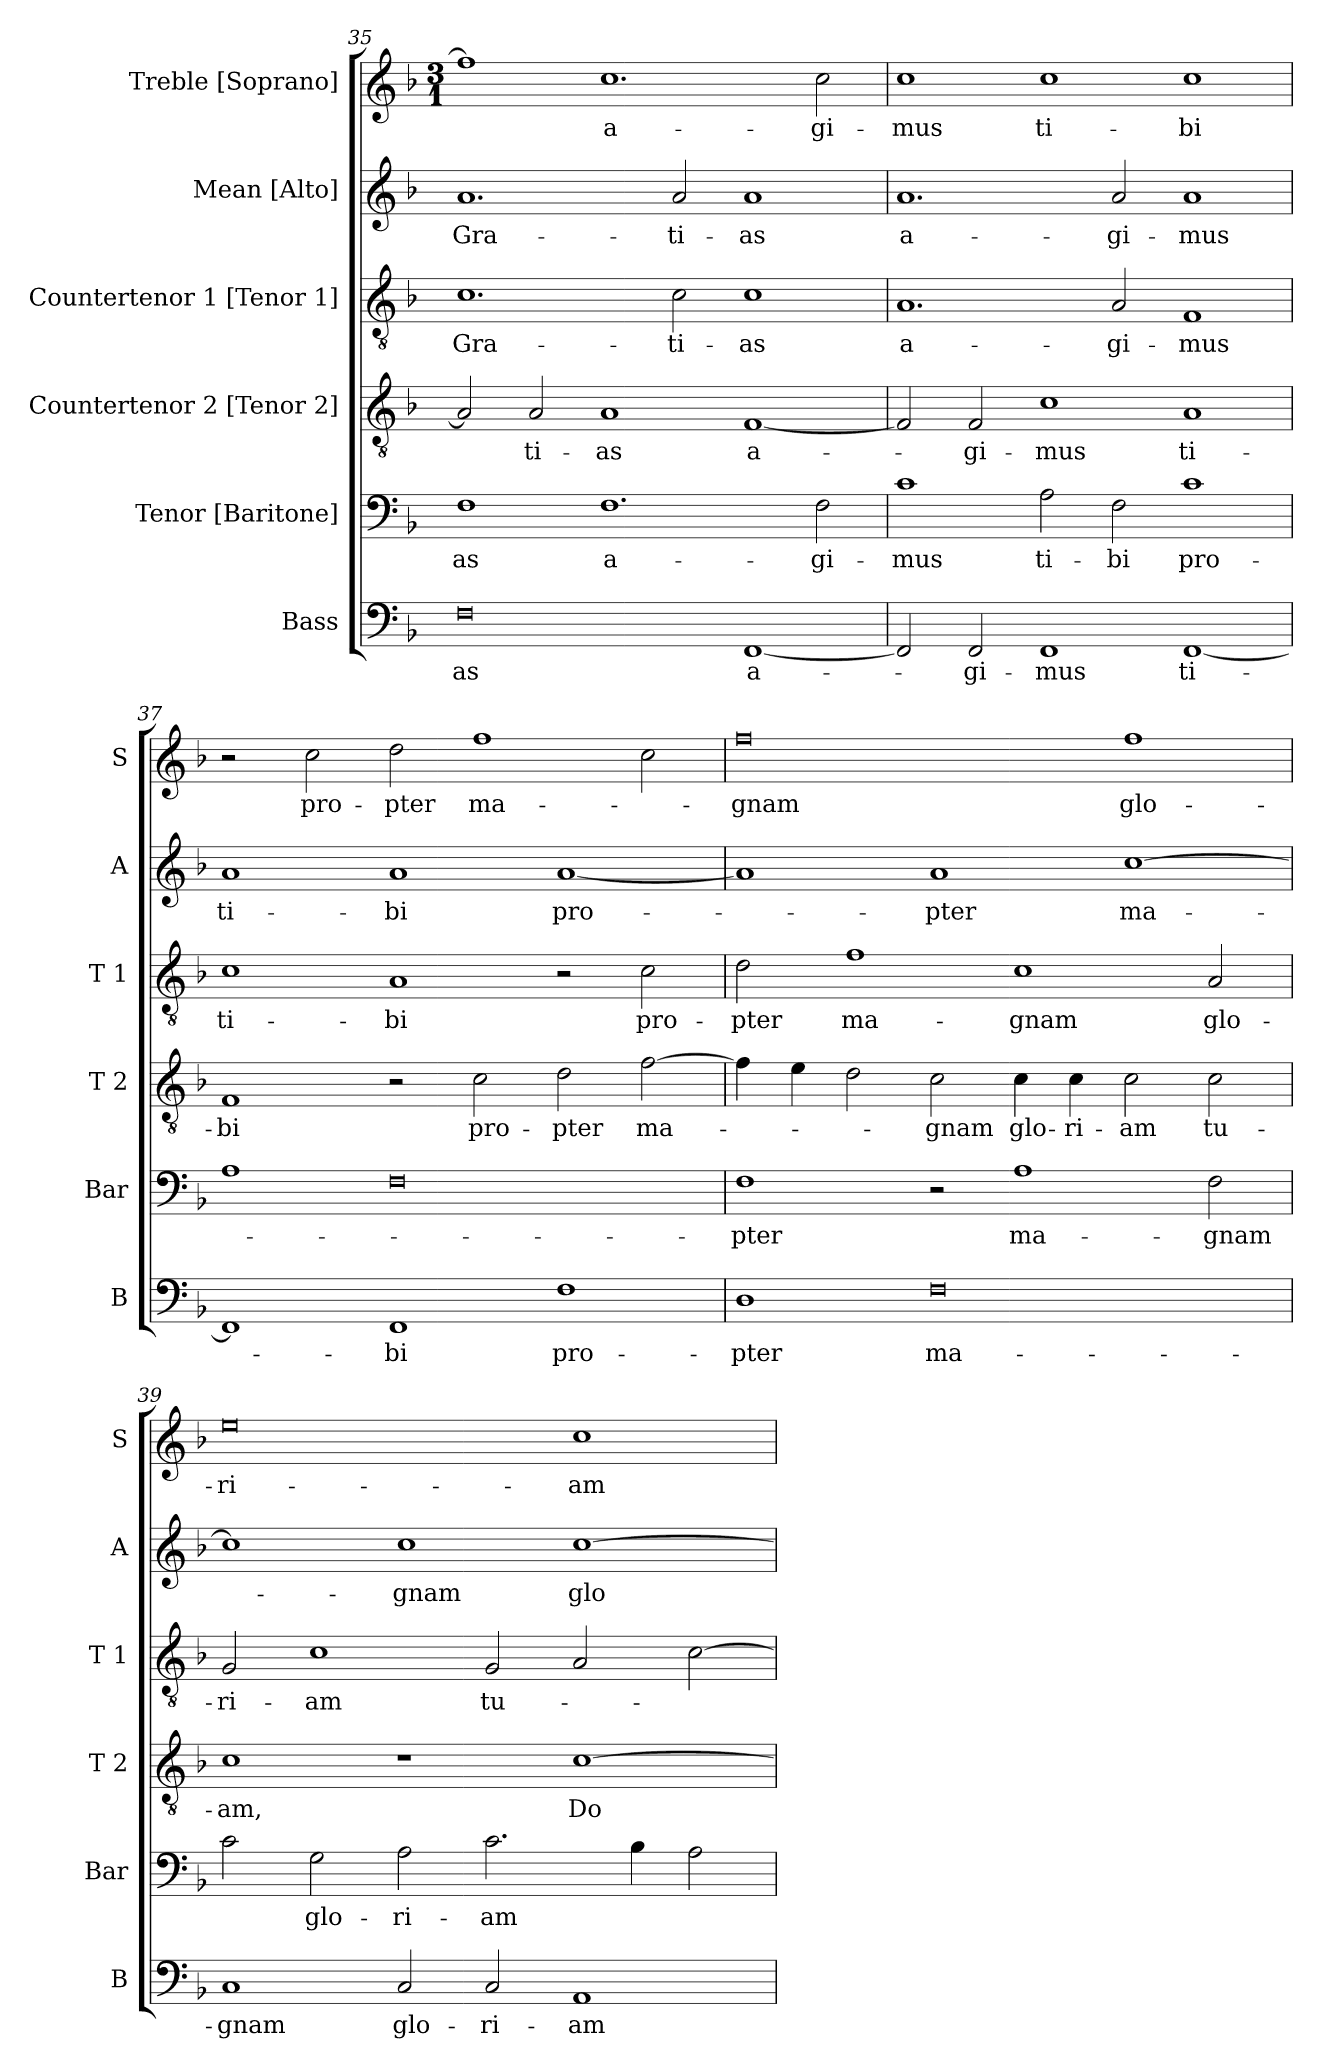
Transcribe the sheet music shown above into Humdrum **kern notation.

**kern	**text	**kern	**text	**kern	**text	**kern	**text	**kern	**text	**kern	**text
*part6	*part6	*part5	*part5	*part4	*part4	*part3	*part3	*part2	*part2	*part1	*part1
*staff6	*staff6	*staff5	*staff5	*staff4	*staff4	*staff3	*staff3	*staff2	*staff2	*staff1	*staff1
*I"Bass	*	*I"Tenor [Baritone]	*	*I"Countertenor 2 [Tenor 2]	*	*I"Countertenor 1 [Tenor 1]	*	*I"Mean [Alto]	*	*I"Treble [Soprano]	*
*I'B	*	*I'Bar	*	*I'T 2	*	*I'T 1	*	*I'A	*	*I'S	*
*clefF4	*	*clefF4	*	*clefGv2	*	*clefGv2	*	*clefG2	*	*clefG2	*
*k[b-]	*	*k[b-]	*	*k[b-]	*	*k[b-]	*	*k[b-]	*	*k[b-]	*
*d:	*	*d:	*	*d:	*	*d:	*	*d:	*	*d:	*
*	*	*	*	*	*	*	*	*	*	*M3/1	*
=35	=35	=35	=35	=35	=35	=35	=35	=35	=35	=35	=35
!	!LO:LY:b	!	!LO:LY:b	!	!	!	!LO:LY:b	!	!LO:LY:b	!	!
0F	-as	1F	-as	2A/]	.	1.c	Gra-	1.a	Gra-	1ff]	.
!	!	!	!	!	!LO:LY:b	!	!	!	!	!	!
.	.	.	.	2A/	-ti-	.	.	.	.	.	.
!	!	!	!LO:LY:b	!	!LO:LY:b	!	!	!	!	!	!LO:LY:b
.	.	1.F	a-	1A	-as	.	.	.	.	1.cc	a-
!	!	!	!	!	!	!	!LO:LY:b	!	!LO:LY:b	!	!
.	.	.	.	.	.	2c\	-ti-	2a/	-ti-	.	.
!	!LO:LY:b	!	!	!	!LO:LY:b	!	!LO:LY:b	!	!LO:LY:b	!	!
[1FF	a-	.	.	[1F	a-	1c	-as	1a	-as	.	.
!	!	!	!LO:LY:b	!	!	!	!	!	!	!	!LO:LY:b
.	.	2F\	-gi-	.	.	.	.	.	.	2cc\	-gi-
=36	=36	=36	=36	=36	=36	=36	=36	=36	=36	=36	=36
!	!	!	!LO:LY:b	!	!	!	!LO:LY:b	!	!LO:LY:b	!	!LO:LY:b
2FF/]	.	1c	-mus	2F/]	.	1.A	a-	1.a	a-	1cc	-mus
!	!LO:LY:b	!	!	!	!LO:LY:b	!	!	!	!	!	!
2FF/	-gi-	.	.	2F/	-gi-	.	.	.	.	.	.
!	!LO:LY:b	!	!LO:LY:b	!	!LO:LY:b	!	!	!	!	!	!LO:LY:b
1FF	-mus	2A\	ti-	1c	-mus	.	.	.	.	1cc	ti-
!	!	!	!LO:LY:b	!	!	!	!LO:LY:b	!	!LO:LY:b	!	!
.	.	2F\	-bi	.	.	2A/	-gi-	2a/	-gi-	.	.
!	!LO:LY:b	!	!LO:LY:b	!	!LO:LY:b	!	!LO:LY:b	!	!LO:LY:b	!	!LO:LY:b
[1FF	ti-	1c	pro-	1A	ti-	1F	-mus	1a	-mus	1cc	-bi
!!LO:LB:g=z
=37	=37	=37	=37	=37	=37	=37	=37	=37	=37	=37	=37
!	!	!	!	!	!LO:LY:b	!	!LO:LY:b	!	!LO:LY:b	!	!
1FF]	.	1A	.	1F	-bi	1c	ti-	1a	ti-	2r	.
!	!	!	!	!	!	!	!	!	!	!	!LO:LY:b
.	.	.	.	.	.	.	.	.	.	2cc\	pro-
!	!LO:LY:b	!	!	!	!	!	!LO:LY:b	!	!LO:LY:b	!	!LO:LY:b
1FF	-bi	0F	.	2r	.	1A	-bi	1a	-bi	2dd\	-pter
!	!	!	!	!	!LO:LY:b	!	!	!	!	!	!LO:LY:b
.	.	.	.	2c\	pro-	.	.	.	.	1ff	ma-
!	!LO:LY:b	!	!	!	!LO:LY:b	!	!	!	!LO:LY:b	!	!
1F	pro-	.	.	2d\	-pter	2r	.	[1a	pro-	.	.
!	!	!	!	!	!LO:LY:b	!	!LO:LY:b	!	!	!	!
.	.	.	.	[2f\	ma-	2c\	pro-	.	.	2cc\	.
!!LO:PB:g=z
=38	=38	=38	=38	=38	=38	=38	=38	=38	=38	=38	=38
!	!LO:LY:b	!	!LO:LY:b	!	!	!	!LO:LY:b	!	!	!	!LO:LY:b
1D	-pter	1F	-pter	4f\]	.	2d\	-pter	1a]	.	0ff	-gnam
.	.	.	.	4e\	.	.	.	.	.	.	.
!	!	!	!	!	!	!	!LO:LY:b	!	!	!	!
.	.	.	.	2d\	.	1f	ma-	.	.	.	.
!	!LO:LY:b	!	!	!	!LO:LY:b	!	!	!	!LO:LY:b	!	!
0F	ma-	2r	.	2c\	-gnam	.	.	1a	-pter	.	.
!	!	!	!LO:LY:b	!	!LO:LY:b	!	!LO:LY:b	!	!	!	!
.	.	1A	ma-	4c\	glo-	1c	-gnam	.	.	.	.
!	!	!	!	!	!LO:LY:b	!	!	!	!	!	!
.	.	.	.	4c\	-ri-	.	.	.	.	.	.
!	!	!	!	!	!LO:LY:b	!	!	!	!LO:LY:b	!	!LO:LY:b
.	.	.	.	2c\	-am	.	.	[1cc	ma-	1ff	glo-
!	!	!	!LO:LY:b	!	!LO:LY:b	!	!LO:LY:b	!	!	!	!
.	.	2F\	-gnam	2c\	tu-	2A/	glo-	.	.	.	.
=39	=39	=39	=39	=39	=39	=39	=39	=39	=39	=39	=39
!	!LO:LY:b	!	!	!	!LO:LY:b	!	!LO:LY:b	!	!	!	!LO:LY:b
1C	-gnam	2c\	.	1c	-am,	2G/	-ri-	1cc]	.	0ee	-ri-
!	!	!	!LO:LY:b	!	!	!	!LO:LY:b	!	!	!	!
.	.	2G\	glo-	.	.	1c	-am	.	.	.	.
!	!LO:LY:b	!	!LO:LY:b	!	!	!	!	!	!LO:LY:b	!	!
2C/	glo-	2A\	-ri-	1r	.	.	.	1cc	-gnam	.	.
!	!LO:LY:b	!	!LO:LY:b	!	!	!	!LO:LY:b	!	!	!	!
2C/	-ri-	2.c\	-am	.	.	2G/	tu-	.	.	.	.
!	!LO:LY:b	!	!	!	!LO:LY:b	!	!	!	!LO:LY:b	!	!LO:LY:b
1AA	-am	.	.	[1c	Do-	2A/	.	[1cc	glo-	1cc	-am
.	.	4B-\	.	.	.	.	.	.	.	.	.
.	.	2A\	.	.	.	[2c\	.	.	.	.	.
=	=	=	=	=	=	=	=	=	=	=	=
*-	*-	*-	*-	*-	*-	*-	*-	*-	*-	*-	*-
